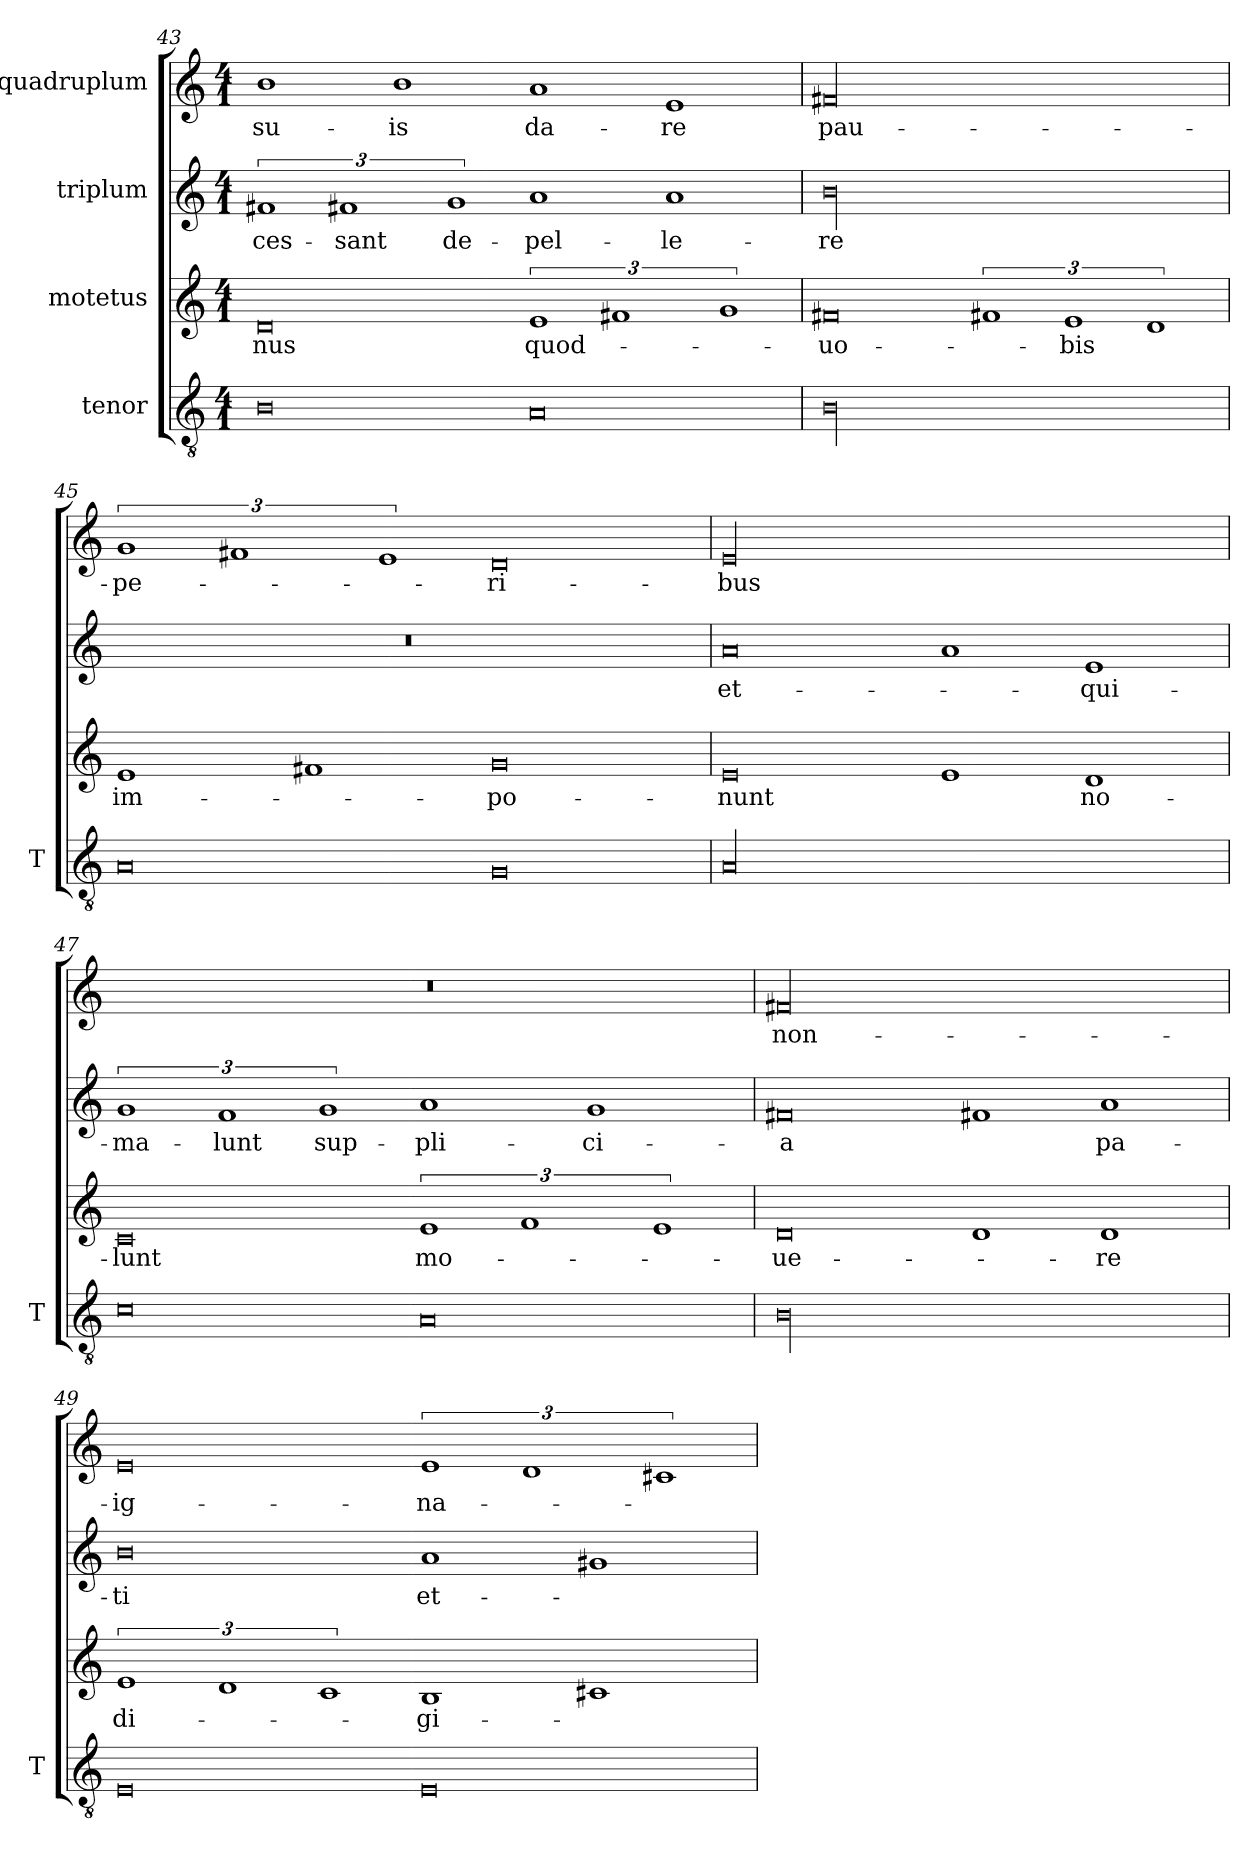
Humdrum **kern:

**kern	**kern	**text	**kern	**text	**kern	**text
*part4	*part3	*part3	*part2	*part2	*part1	*part1
*staff4	*staff3	*staff3	*staff2	*staff2	*staff1	*staff1
*I"tenor	*I"motetus	*	*I"triplum	*	*I"quadruplum	*
*I'T	*	*	*	*	*	*
!!LO:PB:g=z
*clefGv2	*clefG2	*	*clefG2	*	*clefG2	*
*k[]	*k[]	*	*k[]	*	*k[]	*
*C:	*C:	*	*C:	*	*C:	*
*M4/1	*M4/1	*	*M4/1	*	*M4/1	*
=43	=43	=43	=43	=43	=43	=43
0B\	0d/	-nus	3%2f#X/	ces-	1b\	su-
.	.	.	3%2f#X/	-sant	.	.
.	.	.	.	.	1b\	-is
.	.	.	3%2g/	de-	.	.
0A/	3%2e/	quod-	1a/	-pel-	1a/	da-
.	3%2f#X/	.	.	.	.	.
.	.	.	1a/	-le-	1e/	-re
.	3%2g/	.	.	.	.	.
=44	=44	=44	=44	=44	=44	=44
00B\	0f#X/	uo-	00b\	-re	00f#X/	pau-
.	3%2f#X/	.	.	.	.	.
.	3%2e/	-bis	.	.	.	.
.	3%2d/	.	.	.	.	.
=45	=45	=45	=45	=45	=45	=45
0A/	1e/	im-	00r	.	3%2g/	-pe-
.	.	.	.	.	3%2f#X/	.
.	1f#X/	.	.	.	.	.
.	.	.	.	.	3%2e/	.
0G/	0g/	-po-	.	.	0d/	-ri-
=46	=46	=46	=46	=46	=46	=46
00A/	0e/	-nunt	0a/	et-	00e/	-bus
.	1e/	.	1a/	.	.	.
.	1d/	no-	1e/	qui-	.	.
=47	=47	=47	=47	=47	=47	=47
0c\	0c/	-lunt	3%2g/	ma-	00r	.
.	.	.	3%2f/	-lunt	.	.
.	.	.	3%2g/	sup-	.	.
0A/	3%2e/	mo-	1a/	-pli-	.	.
.	3%2f/	.	.	.	.	.
.	.	.	1g/	-ci-	.	.
.	3%2e/	.	.	.	.	.
=48	=48	=48	=48	=48	=48	=48
00B\	0d/	-ue-	0f#X/	-a	00f#X/	non-
.	1d/	.	1f#X/	.	.	.
.	1d/	-re	1a/	pa-	.	.
=49	=49	=49	=49	=49	=49	=49
0E/	3%2e/	di-	0b\	-ti	0e/	ig-
.	3%2d/	.	.	.	.	.
.	3%2c/	.	.	.	.	.
0E/	1B/	-gi-	1a/	et-	3%2e/	-na-
.	.	.	.	.	3%2d/	.
.	1c#X/	.	1g#X/	.	.	.
.	.	.	.	.	3%2c#X/	.
=	=	=	=	=	=	=
*-	*-	*-	*-	*-	*-	*-
